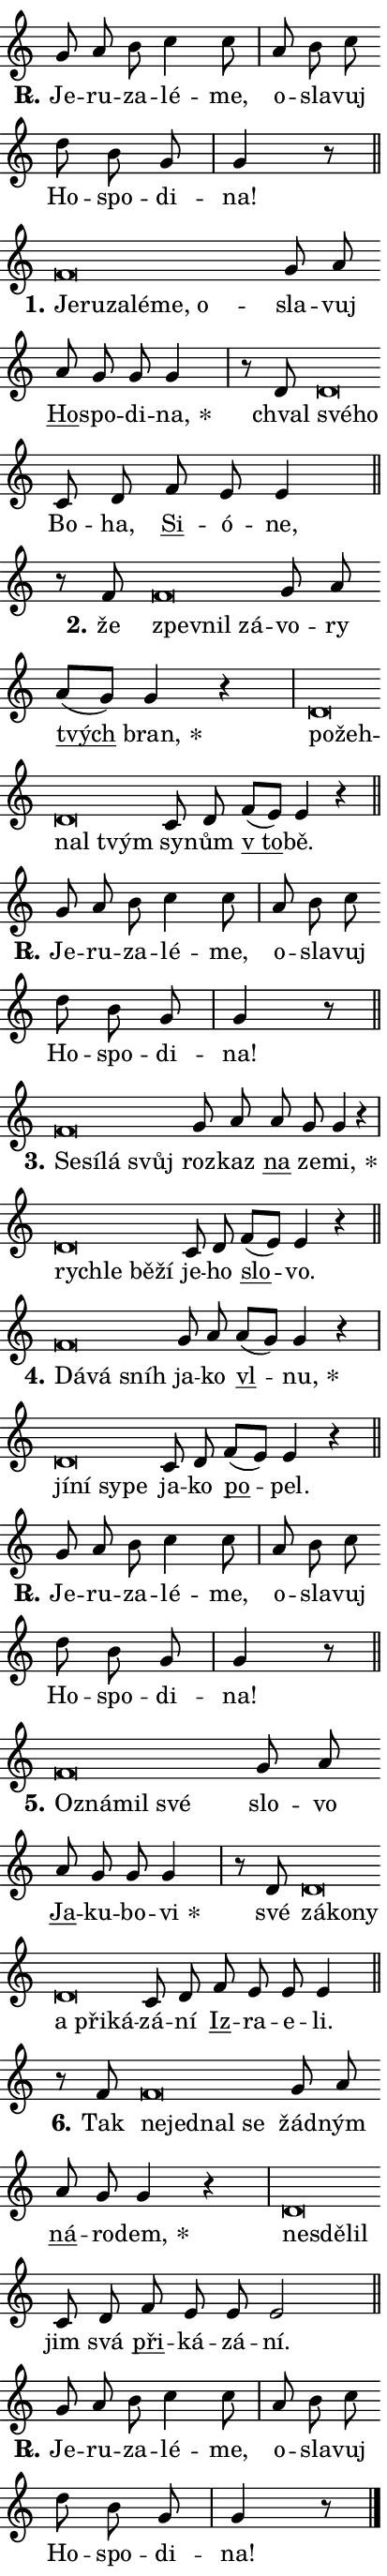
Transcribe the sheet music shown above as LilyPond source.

\version "2.24.0"
\header { tagline = "" }
\paper {
  indent = 0\cm
  top-margin = 0\cm
  right-margin = 0.13\cm % to fit lyric hyphens
  bottom-margin = 0\cm
  left-margin = 0\cm
  paper-width = 7\cm
  page-breaking = #ly:one-page-breaking
  system-system-spacing.basic-distance = #11
  score-system-spacing.basic-distance = #11
  ragged-last = ##f
}


%% Author: Thomas Morley
%% https://lists.gnu.org/archive/html/lilypond-user/2020-05/msg00002.html
#(define (line-position grob)
"Returns position of @var[grob} in current system:
   @code{'start}, if at first time-step
   @code{'end}, if at last time-step
   @code{'middle} otherwise
"
  (let* ((col (ly:item-get-column grob))
         (ln (ly:grob-object col 'left-neighbor))
         (rn (ly:grob-object col 'right-neighbor))
         (col-to-check-left (if (ly:grob? ln) ln col))
         (col-to-check-right (if (ly:grob? rn) rn col))
         (break-dir-left
           (and
             (ly:grob-property col-to-check-left 'non-musical #f)
             (ly:item-break-dir col-to-check-left)))
         (break-dir-right
           (and
             (ly:grob-property col-to-check-right 'non-musical #f)
             (ly:item-break-dir col-to-check-right))))
        (cond ((eqv? 1 break-dir-left) 'start)
              ((eqv? -1 break-dir-right) 'end)
              (else 'middle))))

#(define (tranparent-at-line-position vctor)
  (lambda (grob)
  "Relying on @code{line-position} select the relevant enry from @var{vctor}.
Used to determine transparency,"
    (case (line-position grob)
      ((end) (not (vector-ref vctor 0)))
      ((middle) (not (vector-ref vctor 1)))
      ((start) (not (vector-ref vctor 2))))))

noteHeadBreakVisibility =
#(define-music-function (break-visibility)(vector?)
"Makes @code{NoteHead}s transparent relying on @var{break-visibility}"
#{
  \override NoteHead.transparent =
    #(tranparent-at-line-position break-visibility)
#})

#(define delete-ledgers-for-transparent-note-heads
  (lambda (grob)
    "Reads whether a @code{NoteHead} is transparent.
If so this @code{NoteHead} is removed from @code{'note-heads} from
@var{grob}, which is supposed to be @code{LedgerLineSpanner}.
As a result ledgers are not printed for this @code{NoteHead}"
    (let* ((nhds-array (ly:grob-object grob 'note-heads))
           (nhds-list
             (if (ly:grob-array? nhds-array)
                 (ly:grob-array->list nhds-array)
                 '()))
           ;; Relies on the transparent-property being done before
           ;; Staff.LedgerLineSpanner.after-line-breaking is executed.
           ;; This is fragile ...
           (to-keep
             (remove
               (lambda (nhd)
                 (ly:grob-property nhd 'transparent #f))
               nhds-list)))
      ;; TODO find a better method to iterate over grob-arrays, similiar
      ;; to filter/remove etc for lists
      ;; For now rebuilt from scratch
      (set! (ly:grob-object grob 'note-heads)  '())
      (for-each
        (lambda (nhd)
          (ly:pointer-group-interface::add-grob grob 'note-heads nhd))
        to-keep))))

squashNotes = {
  \override NoteHead.X-extent = #'(-0.2 . 0.2)
  \override NoteHead.Y-extent = #'(-0.75 . 0)
  \override NoteHead.stencil =
    #(lambda (grob)
       (let ((pos (ly:grob-property grob 'staff-position)))
         (begin
           (if (< pos -7) (display "ERROR: Lower brevis then expected\n") (display ""))
           (if (<= pos -6) ly:text-interface::print ly:note-head::print))))
}
unSquashNotes = {
  \revert NoteHead.X-extent
  \revert NoteHead.Y-extent
  \revert NoteHead.stencil
}

hideNotes = \noteHeadBreakVisibility #begin-of-line-visible
unHideNotes = \noteHeadBreakVisibility #all-visible

% work-around for resetting accidentals
% https://lilypond.org/doc/v2.23/Documentation/notation/displaying-rhythms#unmetered-music
cadenzaMeasure = {
  \cadenzaOff
  \partial 1024 s1024
  \cadenzaOn
}

#(define-markup-command (accent layout props text) (markup?)
  "Underline accented syllable"
  (interpret-markup layout props
    #{\markup \override #'(offset . 4.3) \underline { #text }#}))

responsum = \markup \concat {
  "R" \hspace #-1.05 \path #0.1 #'((moveto 0 0.07) (lineto 0.9 0.8)) \hspace #0.05 "."
}

spaceSize = #0.6828661417322834 % exact space size for TeX Gyre Schola

\layout {
  \context {
    \Staff
    \remove "Time_signature_engraver"
    \override LedgerLineSpanner.after-line-breaking = #delete-ledgers-for-transparent-note-heads
  }
  \context {
    \Lyrics {
      \override LyricSpace.minimum-distance = \spaceSize
      \override LyricText.font-name = #"TeX Gyre Schola"
      \override LyricText.font-size = 1
      \override StanzaNumber.font-name = #"TeX Gyre Schola Bold"
      \override StanzaNumber.font-size = 1
    }
  }
  \context {
    \Score 
    \override NoteHead.text =
      #(lambda (grob) 
        (let ((pos (ly:grob-property grob 'staff-position)))
          #{\markup {
            \combine
              \halign #-0.55 \raise #(if (= pos -6) 0 0.5) \override #'(thickness . 2) \draw-line #'(3.2 . 0)
              \musicglyph "noteheads.sM1"
          }#}))
  }
}

% magnetic-lyrics.ily
%
%   written by
%     Jean Abou Samra <jean@abou-samra.fr>
%     Werner Lemberg <wl@gnu.org>
%
%   adapted by
%     Jiri Hon <jiri.hon@gmail.com>
%
% Version 2022-Apr-15

% https://www.mail-archive.com/lilypond-user@gnu.org/msg149350.html

#(define (Left_hyphen_pointer_engraver context)
   "Collect syllable-hyphen-syllable occurrences in lyrics and store
them in properties.  This engraver only looks to the left.  For
example, if the lyrics input is @code{foo -- bar}, it does the
following.

@itemize @bullet
@item
Set the @code{text} property of the @code{LyricHyphen} grob between
@q{foo} and @q{bar} to @code{foo}.

@item
Set the @code{left-hyphen} property of the @code{LyricText} grob with
text @q{foo} to the @code{LyricHyphen} grob between @q{foo} and
@q{bar}.
@end itemize

Use this auxiliary engraver in combination with the
@code{lyric-@/text::@/apply-@/magnetic-@/offset!} hook."
   (let ((hyphen #f)
         (text #f))
     (make-engraver
      (acknowledgers
       ((lyric-syllable-interface engraver grob source-engraver)
        (set! text grob)))
      (end-acknowledgers
       ((lyric-hyphen-interface engraver grob source-engraver)
        ;(when (not (grob::has-interface grob 'lyric-space-interface))
          (set! hyphen grob)));)
      ((stop-translation-timestep engraver)
       (when (and text hyphen)
         (ly:grob-set-object! text 'left-hyphen hyphen))
       (set! text #f)
       (set! hyphen #f)))))

#(define (lyric-text::apply-magnetic-offset! grob)
   "If the space between two syllables is less than the value in
property @code{LyricText@/.details@/.squash-threshold}, move the right
syllable to the left so that it gets concatenated with the left
syllable.

Use this function as a hook for
@code{LyricText@/.after-@/line-@/breaking} if the
@code{Left_@/hyphen_@/pointer_@/engraver} is active."
   (let ((hyphen (ly:grob-object grob 'left-hyphen #f)))
     (when hyphen
       (let ((left-text (ly:spanner-bound hyphen LEFT)))
         (when (grob::has-interface left-text 'lyric-syllable-interface)
           (let* ((common (ly:grob-common-refpoint grob left-text X))
                  (this-x-ext (ly:grob-extent grob common X))
                  (left-x-ext
                   (begin
                     ;; Trigger magnetism for left-text.
                     (ly:grob-property left-text 'after-line-breaking)
                     (ly:grob-extent left-text common X)))
                  ;; `delta` is the gap width between two syllables.
                  (delta (- (interval-start this-x-ext)
                            (interval-end left-x-ext)))
                  (details (ly:grob-property grob 'details))
                  (threshold (assoc-get 'squash-threshold details 0.2)))
             (when (< delta threshold)
               (let* (;; We have to manipulate the input text so that
                      ;; ligatures crossing syllable boundaries are not
                      ;; disabled.  For languages based on the Latin
                      ;; script this is essentially a beautification.
                      ;; However, for non-Western scripts it can be a
                      ;; necessity.
                      (lt (ly:grob-property left-text 'text))
                      (rt (ly:grob-property grob 'text))
                      (is-space (grob::has-interface hyphen 'lyric-space-interface))
                      (space (if is-space " " ""))
                      (extra-delta (if is-space spaceSize 0))
                      ;; Append new syllable.
                      (ltrt-space (if (and (string? lt) (string? rt))
                                (string-append lt space rt)
                                (make-concat-markup (list lt space rt))))
                      ;; Right-align `ltrt` to the right side.
                      (ltrt-space-markup (grob-interpret-markup
                               grob
                               (make-translate-markup
                                (cons (interval-length this-x-ext) 0)
                                (make-right-align-markup ltrt-space)))))
                 (begin
                   ;; Don't print `left-text`.
                   (ly:grob-set-property! left-text 'stencil #f)
                   ;; Set text and stencil (which holds all collected
                   ;; syllables so far) and shift it to the left.
                   (ly:grob-set-property! grob 'text ltrt-space)
                   (ly:grob-set-property! grob 'stencil ltrt-space-markup)
                   (ly:grob-translate-axis! grob (- (- delta extra-delta)) X))))))))))


#(define (lyric-hyphen::displace-bounds-first grob)
   ;; Make very sure this callback isn't triggered too early.
   (let ((left (ly:spanner-bound grob LEFT))
         (right (ly:spanner-bound grob RIGHT)))
     (ly:grob-property left 'after-line-breaking)
     (ly:grob-property right 'after-line-breaking)
     (ly:lyric-hyphen::print grob)))

squashThreshold = #0.4

\layout {
  \context {
    \Lyrics
    \consists #Left_hyphen_pointer_engraver
    \override LyricText.after-line-breaking =
      #lyric-text::apply-magnetic-offset!
    \override LyricHyphen.stencil = #lyric-hyphen::displace-bounds-first
    \override LyricText.details.squash-threshold = \squashThreshold
    \override LyricHyphen.minimum-distance = 0
    \override LyricHyphen.minimum-length = \squashThreshold
  }
}

squashText = \override LyricText.details.squash-threshold = 9999
unSquashText = \override LyricText.details.squash-threshold = \squashThreshold

leftText = \override LyricText.self-alignment-X = #LEFT
unLeftText = \revert LyricText.self-alignment-X

starOffset = #(lambda (grob) 
                (let ((x_offset (ly:self-alignment-interface::aligned-on-x-parent grob)))
                  (if (= x_offset 0) 0 (+ x_offset 1.2))))

star = #(define-music-function (syllable)(string?)
"Append star separator at the end of a syllable"
#{
  \once \override LyricText.X-offset = #starOffset
  \lyricmode { \markup {
    #syllable
    \override #'((font-name . "TeX Gyre Schola Bold")) \hspace #0.2 \lower #0.65 \larger "*"
  } }
#})

starAccent = #(define-music-function (syllable)(string?)
"Append star separator at the end of a syllable and make accent"
#{
  \once \override LyricText.X-offset = #starOffset
  \lyricmode { \markup {
    \accent #syllable
    \override #'((font-name . "TeX Gyre Schola Bold")) \hspace #0.2 \lower #0.65 \larger "*"
  } }
#})

breath = #(define-music-function (syllable)(string?)
"Append breathing indicator at the end of a syllable"
#{
  \lyricmode { \markup { #syllable "+" } }
#})

optionalBreath = #(define-music-function (syllable)(string?)
"Append optional breathing indicator at the end of a syllable"
#{
  \lyricmode { \markup { #syllable "(+)" } }
#})


\score {
    <<
        \new Voice = "melody" { \cadenzaOn \key c \major \relative { g'8 a b c4 c8 \cadenzaMeasure \bar "|" a b c \bar "" d b g \cadenzaMeasure \bar "|" g4 r8 \cadenzaMeasure \bar "||" \break } }
        \new Lyrics \lyricsto "melody" { \lyricmode { \set stanza = \responsum
Je -- ru -- za -- lé -- me, o -- sla -- vuj Ho -- spo -- di -- na! } }
    >>
    \layout {}
}

\score {
    <<
        \new Voice = "melody" { \cadenzaOn \key c \major \relative { \squashNotes f'\breve*1/16 \hideNotes \breve*1/16 \bar "" \breve*1/16 \bar "" \breve*1/16 \bar "" \breve*1/16 \breve*1/16 \bar "" \unHideNotes \unSquashNotes g8 a \bar "" a g g g4 \cadenzaMeasure \bar "|" r8 d \squashNotes d\breve*1/16 \hideNotes \breve*1/16 \bar "" \unHideNotes \unSquashNotes c8 d \bar "" f e e4 \cadenzaMeasure \bar "||" \break } }
        \new Lyrics \lyricsto "melody" { \lyricmode { \set stanza = "1."
\leftText Je -- \squashText ru -- za -- lé -- me, o -- \unLeftText \unSquashText sla -- vuj \markup \accent Ho -- spo -- di -- \star na, chval \leftText své -- \squashText ho \unLeftText \unSquashText Bo -- ha, \markup \accent Si -- ó -- ne, } }
    >>
    \layout {}
}

\score {
    <<
        \new Voice = "melody" { \cadenzaOn \key c \major \relative { r8 f' \squashNotes f\breve*1/16 \hideNotes \breve*1/16 \breve*1/16 \bar "" \unHideNotes \unSquashNotes g8 a \bar "" a[( g)] g4 r \cadenzaMeasure \bar "|" \squashNotes d\breve*1/16 \hideNotes \breve*1/16 \bar "" \breve*1/16 \breve*1/16 \bar "" \unHideNotes \unSquashNotes c8 d \bar "" f[( e)] e4 r \cadenzaMeasure \bar "||" \break } }
        \new Lyrics \lyricsto "melody" { \lyricmode { \set stanza = "2."
že \leftText zpev -- \squashText nil zá -- \unLeftText \unSquashText vo -- ry \markup \accent tvých \star bran, \leftText po -- \squashText žeh -- nal tvým \unLeftText \unSquashText sy -- nům \markup \accent "v to" -- bě. } }
    >>
    \layout {}
}

\score {
    <<
        \new Voice = "melody" { \cadenzaOn \key c \major \relative { g'8 a b c4 c8 \cadenzaMeasure \bar "|" a b c \bar "" d b g \cadenzaMeasure \bar "|" g4 r8 \cadenzaMeasure \bar "||" \break } }
        \new Lyrics \lyricsto "melody" { \lyricmode { \set stanza = \responsum
Je -- ru -- za -- lé -- me, o -- sla -- vuj Ho -- spo -- di -- na! } }
    >>
    \layout {}
}

\score {
    <<
        \new Voice = "melody" { \cadenzaOn \key c \major \relative { \squashNotes f'\breve*1/16 \hideNotes \breve*1/16 \bar "" \breve*1/16 \breve*1/16 \bar "" \unHideNotes \unSquashNotes g8 a \bar "" a g g4 r \cadenzaMeasure \bar "|" \squashNotes d\breve*1/16 \hideNotes \breve*1/16 \bar "" \breve*1/16 \breve*1/16 \bar "" \unHideNotes \unSquashNotes c8 d \bar "" f[( e)] e4 r \cadenzaMeasure \bar "||" \break } }
        \new Lyrics \lyricsto "melody" { \lyricmode { \set stanza = "3."
\leftText Se -- \squashText sí -- lá svůj \unLeftText \unSquashText roz -- kaz \markup \accent na ze -- \star mi, \leftText rych -- \squashText le bě -- ží \unLeftText \unSquashText je -- ho \markup \accent slo -- vo. } }
    >>
    \layout {}
}

\score {
    <<
        \new Voice = "melody" { \cadenzaOn \key c \major \relative { \squashNotes f'\breve*1/16 \hideNotes \breve*1/16 \breve*1/16 \bar "" \unHideNotes \unSquashNotes g8 a \bar "" a[( g)] g4 r \cadenzaMeasure \bar "|" \squashNotes d\breve*1/16 \hideNotes \breve*1/16 \bar "" \breve*1/16 \breve*1/16 \bar "" \unHideNotes \unSquashNotes c8 d \bar "" f[( e)] e4 r \cadenzaMeasure \bar "||" \break } }
        \new Lyrics \lyricsto "melody" { \lyricmode { \set stanza = "4."
\leftText Dá -- \squashText vá sníh \unLeftText \unSquashText ja -- ko \markup \accent vl -- \star nu, \leftText jí -- \squashText ní sy -- pe \unLeftText \unSquashText ja -- ko \markup \accent po -- pel. } }
    >>
    \layout {}
}

\score {
    <<
        \new Voice = "melody" { \cadenzaOn \key c \major \relative { g'8 a b c4 c8 \cadenzaMeasure \bar "|" a b c \bar "" d b g \cadenzaMeasure \bar "|" g4 r8 \cadenzaMeasure \bar "||" \break } }
        \new Lyrics \lyricsto "melody" { \lyricmode { \set stanza = \responsum
Je -- ru -- za -- lé -- me, o -- sla -- vuj Ho -- spo -- di -- na! } }
    >>
    \layout {}
}

\score {
    <<
        \new Voice = "melody" { \cadenzaOn \key c \major \relative { \squashNotes f'\breve*1/16 \hideNotes \breve*1/16 \bar "" \breve*1/16 \breve*1/16 \bar "" \unHideNotes \unSquashNotes g8 a \bar "" a g g g4 \cadenzaMeasure \bar "|" r8 d \squashNotes d\breve*1/16 \hideNotes \breve*1/16 \bar "" \breve*1/16 \bar "" \breve*1/16 \bar "" \breve*1/16 \breve*1/16 \bar "" \unHideNotes \unSquashNotes c8 d \bar "" f e e e4 \cadenzaMeasure \bar "||" \break } }
        \new Lyrics \lyricsto "melody" { \lyricmode { \set stanza = "5."
\leftText Oz -- \squashText ná -- mil své \unLeftText \unSquashText slo -- vo \markup \accent Ja -- ku -- bo -- \star vi své \leftText zá -- \squashText ko -- ny a při -- ká -- \unLeftText \unSquashText zá -- ní \markup \accent Iz -- ra -- e -- li. } }
    >>
    \layout {}
}

\score {
    <<
        \new Voice = "melody" { \cadenzaOn \key c \major \relative { r8 f' \squashNotes f\breve*1/16 \hideNotes \breve*1/16 \bar "" \breve*1/16 \breve*1/16 \bar "" \unHideNotes \unSquashNotes g8 a \bar "" a g g4 r \cadenzaMeasure \bar "|" \squashNotes d\breve*1/16 \hideNotes \breve*1/16 \breve*1/16 \bar "" \unHideNotes \unSquashNotes c8 d \bar "" f e e e2 \cadenzaMeasure \bar "||" \break } }
        \new Lyrics \lyricsto "melody" { \lyricmode { \set stanza = "6."
Tak \leftText ne -- \squashText jed -- nal se \unLeftText \unSquashText žád -- ným \markup \accent ná -- ro -- \star dem, \leftText ne -- \squashText sdě -- lil \unLeftText \unSquashText jim svá \markup \accent při -- ká -- zá -- ní. } }
    >>
    \layout {}
}

\score {
    <<
        \new Voice = "melody" { \cadenzaOn \key c \major \relative { g'8 a b c4 c8 \cadenzaMeasure \bar "|" a b c \bar "" d b g \cadenzaMeasure \bar "|" g4 r8 \cadenzaMeasure \bar "||" \break } \bar "|." }
        \new Lyrics \lyricsto "melody" { \lyricmode { \set stanza = \responsum
Je -- ru -- za -- lé -- me, o -- sla -- vuj Ho -- spo -- di -- na! } }
    >>
    \layout {}
}
